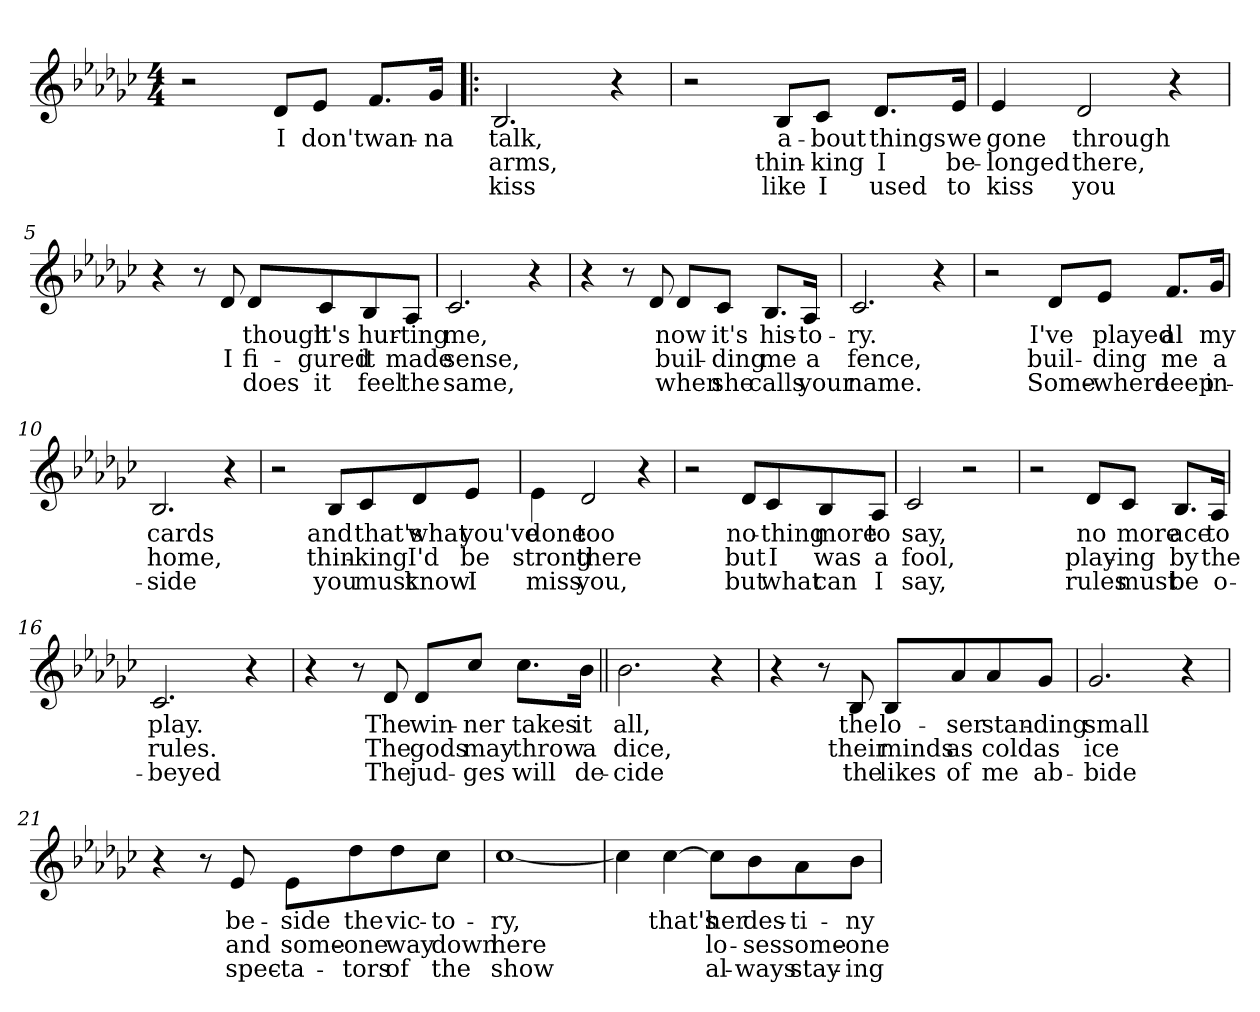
**kern	**text	**text	**text
*part1	*part1	*part1	*part1
*staff1	*staff1	*staff1	*staff1
*clefG2	*	*	*
*k[b-e-a-d-g-c-]	*	*	*
*G-:	*	*	*
*M4/4	*	*	*
=1	=1	=1	=1
2r	.	.	.
!	!LO:LY:b	!	!
8d-/L	I	.	.
!	!LO:LY:b	!	!
8e-/J	don't	.	.
!	!LO:LY:b	!	!
8.f/L	wan-	.	.
!	!LO:LY:b	!	!
16g-/Jk	-na	.	.
=2!|:	=2!|:	=2!|:	=2!|:
!	!LO:LY:b	!LO:LY:b	!LO:LY:b
2.B-/	talk,	arms,	kiss
4r	.	.	.
=3	=3	=3	=3
2r	.	.	.
!	!LO:LY:b	!LO:LY:b	!LO:LY:b
8B-/L	a-	thin-	like
!	!LO:LY:b	!LO:LY:b	!LO:LY:b
8c-/J	-bout	-king	I
!	!LO:LY:b	!LO:LY:b	!LO:LY:b
8.d-/L	things	I	used
!	!LO:LY:b	!LO:LY:b	!LO:LY:b
16e-/Jk	we	be-	to
=4	=4	=4	=4
!	!LO:LY:b	!LO:LY:b	!LO:LY:b
4e-/	gone	-longed	kiss
!	!LO:LY:b	!LO:LY:b	!LO:LY:b
2d-/	through	there,	you
4r	.	.	.
!!LO:LB:g=z
=5	=5	=5	=5
4r	.	.	.
8r	.	.	.
!	!	!LO:LY:b	!
8d-/	.	I	.
!	!LO:LY:b	!LO:LY:b	!LO:LY:b
8d-/L	though	fi-	does
!	!LO:LY:b	!LO:LY:b	!LO:LY:b
8c-/	it's	-gured	it
!	!LO:LY:b	!LO:LY:b	!LO:LY:b
8B-/	hur-	it	feel
!	!LO:LY:b	!LO:LY:b	!LO:LY:b
8A-/J	-ting	made	the
=6	=6	=6	=6
!	!LO:LY:b	!LO:LY:b	!LO:LY:b
2.c-/	me,	sense,	same,
4r	.	.	.
=7	=7	=7	=7
4r	.	.	.
8r	.	.	.
8d-/	.	.	.
!	!LO:LY:b	!LO:LY:b	!LO:LY:b
8d-/L	now	buil-	when
!	!LO:LY:b	!LO:LY:b	!LO:LY:b
8c-/J	it's	-ding	she
!	!LO:LY:b	!LO:LY:b	!LO:LY:b
8.B-/L	his-	me	calls
!	!LO:LY:b	!LO:LY:b	!LO:LY:b
16A-/Jk	-to-	a	your
=8	=8	=8	=8
!	!LO:LY:b	!LO:LY:b	!LO:LY:b
2.c-/	-ry.	fence,	name.
4r	.	.	.
!!LO:LB:g=z
=9	=9	=9	=9
2r	.	.	.
!	!LO:LY:b	!LO:LY:b	!LO:LY:b
8d-/L	I've	buil-	Some-
!	!LO:LY:b	!LO:LY:b	!LO:LY:b
8e-/J	played	-ding	-where
!	!LO:LY:b	!LO:LY:b	!LO:LY:b
8.f/L	al	me	deep
!	!LO:LY:b	!LO:LY:b	!LO:LY:b
16g-/Jk	my	a	in-
=10	=10	=10	=10
!	!LO:LY:b	!LO:LY:b	!LO:LY:b
2.B-/	cards	home,	-side
4r	.	.	.
=11	=11	=11	=11
2r	.	.	.
!	!LO:LY:b	!LO:LY:b	!LO:LY:b
8B-/L	and	thin-	you
!	!LO:LY:b	!LO:LY:b	!LO:LY:b
8c-/	that's	-king	must
!	!LO:LY:b	!LO:LY:b	!LO:LY:b
8d-/	what	I'd	know
!	!LO:LY:b	!LO:LY:b	!LO:LY:b
8e-/J	you've	be	I
=12	=12	=12	=12
!	!LO:LY:b	!LO:LY:b	!LO:LY:b
4e-\	done	strong	miss
!	!LO:LY:b	!LO:LY:b	!LO:LY:b
2d-/	too	there	you,
4r	.	.	.
!!LO:LB:g=z
=13	=13	=13	=13
2r	.	.	.
!	!LO:LY:b	!LO:LY:b	!LO:LY:b
8d-/L	no-	but	but
!	!LO:LY:b	!LO:LY:b	!LO:LY:b
8c-/	-thing	I	what
!	!LO:LY:b	!LO:LY:b	!LO:LY:b
8B-/	more	was	can
!	!LO:LY:b	!LO:LY:b	!LO:LY:b
8A-/J	to	a	I
=14	=14	=14	=14
!	!LO:LY:b	!LO:LY:b	!LO:LY:b
*^	*	*	*
2c-/	2ryy	say,	fool,	say,
2ryy	2r	.	.	.
*v	*v	*	*	*
=15	=15	=15	=15
2r	.	.	.
!	!LO:LY:b	!LO:LY:b	!LO:LY:b
8d-/L	no	play-	rules
!	!LO:LY:b	!LO:LY:b	!LO:LY:b
8c-/J	more	-ing	must
!	!LO:LY:b	!LO:LY:b	!LO:LY:b
8.B-/L	ace	by	be
!	!LO:LY:b	!LO:LY:b	!LO:LY:b
16A-/Jk	to	the	o-
=16	=16	=16	=16
!	!LO:LY:b	!LO:LY:b	!LO:LY:b
2.c-/	play.	rules.	-beyed
4r	.	.	.
!!LO:LB:g=z
=17	=17	=17	=17
4r	.	.	.
8r	.	.	.
!	!LO:LY:b	!LO:LY:b	!LO:LY:b
8d-/	The	The	The
!	!LO:LY:b	!LO:LY:b	!LO:LY:b
8d-/L	win-	gods	jud-
!	!LO:LY:b	!LO:LY:b	!LO:LY:b
8cc-/J	-ner	may	-ges
!	!LO:LY:b	!LO:LY:b	!LO:LY:b
8.cc-\L	takes	throw	will
!	!LO:LY:b	!LO:LY:b	!LO:LY:b
16b-\Jk	it	a	de-
=18||	=18||	=18||	=18||
!	!LO:LY:b	!LO:LY:b	!LO:LY:b
2.b-\	all,	dice,	-cide
4r	.	.	.
=19	=19	=19	=19
4r	.	.	.
8r	.	.	.
!	!LO:LY:b	!LO:LY:b	!LO:LY:b
8B-/	the	their	the
!	!LO:LY:b	!LO:LY:b	!LO:LY:b
8B-/L	lo-	minds	likes
!	!LO:LY:b	!LO:LY:b	!LO:LY:b
8a-/	-ser	as	of
!	!LO:LY:b	!LO:LY:b	!LO:LY:b
8a-/	stan-	cold	me
!	!LO:LY:b	!LO:LY:b	!LO:LY:b
8g-/J	-ding	as	ab-
=20	=20	=20	=20
!	!LO:LY:b	!LO:LY:b	!LO:LY:b
2.g-/	small	ice	-bide
4r	.	.	.
!!LO:LB:g=z
=21	=21	=21	=21
4r	.	.	.
8r	.	.	.
!	!LO:LY:b	!LO:LY:b	!LO:LY:b
8e-/	be-	and	spec-
!	!LO:LY:b	!LO:LY:b	!LO:LY:b
8e-\L	-side	some-	-ta-
!	!LO:LY:b	!LO:LY:b	!LO:LY:b
8dd-\	the	-one	-tors
!	!LO:LY:b	!LO:LY:b	!LO:LY:b
8dd-\	vic-	way	of
!	!LO:LY:b	!LO:LY:b	!LO:LY:b
8cc-\J	-to-	down	the
=22	=22	=22	=22
!	!LO:LY:b	!LO:LY:b	!LO:LY:b
[1cc-/	-ry,	here	show
=23	=23	=23	=23
4cc-\]	.	.	.
!	!LO:LY:b	!	!
[4cc-\	that's	.	.
!	!LO:LY:b	!LO:LY:b	!LO:LY:b
8cc-\L]	her	lo-	al-
!	!LO:LY:b	!LO:LY:b	!LO:LY:b
8b-\	des-	-ses	-ways
!	!LO:LY:b	!LO:LY:b	!LO:LY:b
8a-\	-ti-	some-	stay-
!	!LO:LY:b	!LO:LY:b	!LO:LY:b
8b-\J	-ny	-one	-ing
=	=	=	=
*-	*-	*-	*-
